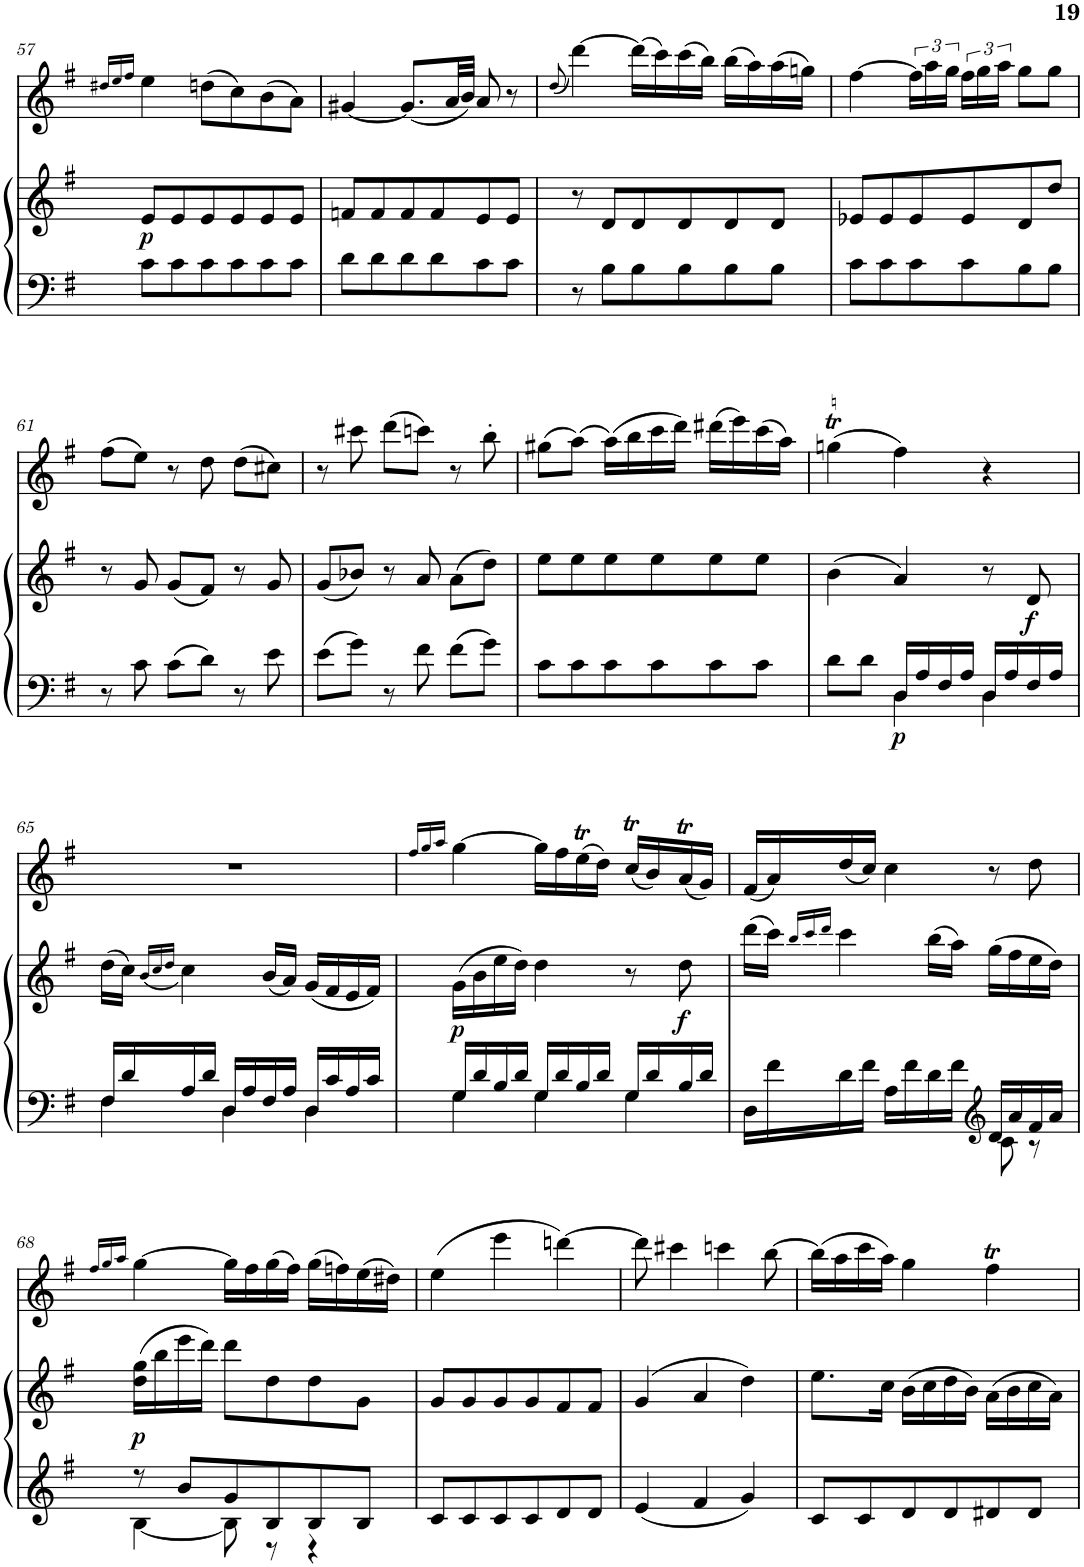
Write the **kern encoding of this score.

**kern	**kern	**dynam	**kern
*part2	*part2	*part2	*part1
*staff3	*staff2	*staff2/3	*staff1
*I"Piano	*	*	*I"Flauta
*I'Pno	*	*	*I'Fl
!!LO:PB:g=z
*clefF4	*clefG2	*	*clefG2
*k[f#]	*k[f#]	*	*k[f#]
*M3/4	*M3/4	*	*M3/4
=57	=57	=57	=57
.	.	.	16qdd#X/LL
.	.	.	16qee/
.	.	.	16qff#/JJ
!	!	!LO:DY:b	!
8c\L	8e/L	p	4ee\
8c\	8e/	.	.
8c\	8e/	.	(8ddn\L
8c\	8e/	.	8cc\)
8c\	8e/	.	(8b\
8c\J	8e/J	.	8a\J)
=58	=58	=58	=58
8d\L	8fn/L	.	[4g#X/
8d\	8f/	.	.
8d\	8f/	.	(8.g#/L]
8d\	8f/	.	.
.	.	.	32a/LL
.	.	.	32b/JJJ)
8c\	8e/	.	8a/
8c\J	8e/J	.	8r
=59	=59	=59	=59
.	.	.	(8qdd/
8r	8r	.	[4ddd\)
8B\L	8d/L	.	.
8B\	8d/	.	(16ddd\LL]
.	.	.	16ccc\)
8B\	8d/	.	(16ccc\
.	.	.	16bb\JJ)
8B\	8d/	.	(16bb\LL
.	.	.	16aa\)
8B\J	8d/J	.	(16aa\
.	.	.	16ggn\JJ)
=60	=60	=60	=60
8c\L	8e-X/L	.	[4ff#\
8c\	8e-/	.	.
8c\	8e-/	.	24ff#\LL]
.	.	.	24aa\
.	.	.	24gg\JJ
8c\	8e-/	.	24ff#\LL
.	.	.	24gg\
.	.	.	24aa\JJ
8B\	8d/	.	8gg\L
8B\J	8dd/J	.	8gg\J
!!LO:LB:g=z
=61	=61	=61	=61
8r	8r	.	(8ff#\L
8c\	8g/	.	8ee\J)
8c\L	(8g/L	.	8r
8d\J	8f#/J)	.	8dd\
8r	8r	.	(8dd\L
8e\	8g/	.	8cc#X\J)
=62	=62	=62	=62
8e\L	(8g/L	.	8r
8g\J	8b-X/J)	.	8ccc#X\
8r	8r	.	(8ddd\L
8f#\	8a/	.	8cccn\J)
8f#\L	(8a\L	.	8r
8g\J	8dd\J)	.	8bb'\
=63	=63	=63	=63
8c\L	8ee\L	.	(8gg#X\L
8c\	8ee\	.	(8aa\J)
8c\	8ee\	.	(16aa\LL)
.	.	.	16bb\
8c\	8ee\	.	16ccc\
.	.	.	16ddd\JJ)
8c\	8ee\	.	(16ddd#X\LL
.	.	.	16eee\)
8c\J	8ee\J	.	(16ccc\
.	.	.	16aa\JJ)
=64	=64	=64	=64
*^	*	*	*
8d\L	4ryy	(4b\	.	(4ggnT\
8d\J	.	.	.	.
!	!	!	!LO:DY:b=2	!
16D/LL	4D\	4a/)	p	4ff#\)
16A/	.	.	.	.
16F#/	.	.	.	.
16A/JJ	.	.	.	.
16D/LL	4D\	8r	.	4r
16A/	.	.	.	.
!	!	!	!LO:DY:b	!
16F#/	.	8d/	f	.
16A/JJ	.	.	.	.
!!LO:LB:g=z
=65	=65	=65	=65	=65
16F#/LL	4F#\	(16dd\LL	.	2.r
16d/	.	16cc\JJ)	.	.
.	.	(16qb/LL	.	.
.	.	16qcc/	.	.
.	.	16qdd/JJ	.	.
16A/	.	4cc\)	.	.
16d/JJ	.	.	.	.
16D/LL	4D\	.	.	.
16A/	.	.	.	.
16F#/	.	(16b/LL	.	.
16A/JJ	.	16a/JJ)	.	.
16D/LL	4D\	(16g/LL	.	.
16c/	.	16f#/	.	.
16A/	.	16e/	.	.
16c/JJ	.	16f#/JJ)	.	.
=66	=66	=66	=66	=66
.	.	.	.	16qff#/LL
.	.	.	.	16qgg/
.	.	.	.	16qaa/JJ
!	!	!	!LO:DY:b	!
16G/LL	4G\	(16g\LL	p	[4gg\
16d/	.	16b\	.	.
16B/	.	16ee\	.	.
16d/JJ	.	16dd\JJ)	.	.
16G/LL	4G\	4dd\	.	16gg\LL]
16d/	.	.	.	16ff#\
16B/	.	.	.	(16eeT\
16d/JJ	.	.	.	16dd\JJ)
16G/LL	4G\	8r	.	(16ccT/LL
16d/	.	.	.	16b/)
!	!	!	!LO:DY:b	!
16B/	.	8dd\	f	(16aT/
16d/JJ	.	.	.	16g/JJ)
=67	=67	=67	=67	=67
16D\LL	2ryy	(16ddd\LL	.	(16f#/LL
16f#\	.	16ccc\JJ)	.	16a/)
.	.	16qbb/LL	.	.
.	.	16qccc/	.	.
.	.	16qddd/JJ	.	.
16d\	.	4ccc\	.	(16dd/
16f#\JJ	.	.	.	16cc/JJ)
16A\LL	.	.	.	4cc\
16f#\	.	.	.	.
16d\	.	(16bb\LL	.	.
16f#\JJ	.	16aa\JJ)	.	.
*clefG2	*	*	*	*
16d/LL	8c\	(16gg\LL	.	8r
16a/	.	16ff#\	.	.
16f#/	8r	16ee\	.	8dd\
16a/JJ	.	16dd\JJ)	.	.
!!LO:LB:g=z
=68	=68	=68	=68	=68
.	.	.	.	16qff#/LL
.	.	.	.	16qgg/
.	.	.	.	16qaa/JJ
!	!	!	!LO:DY:b	!
8r	[4B\	(16dd\ 16gg\LL	p	[4gg\
.	.	16bb\	.	.
8b/L	.	16eee\	.	.
.	.	16ddd\JJ)	.	.
8g/	8B\]	8ddd\L	.	16gg\LL]
.	.	.	.	16ff#\
8B/	8r	8dd\	.	(16gg\
.	.	.	.	16ff#\JJ)
8B/	4r	8dd\	.	(16gg\LL
.	.	.	.	16ffn\)
8B/J	.	8g\J	.	(16ee\
.	.	.	.	16dd#X\JJ)
*v	*v	*	*	*
=69	=69	=69	=69
8c/L	8g/L	.	(4ee\
8c/	8g/	.	.
8c/	8g/	.	4eee\
8c/	8g/	.	.
8d/	8f#/	.	[4dddn\)
8d/J	8f#/J	.	.
=70	=70	=70	=70
4e/	(4g/	.	8ddd\]
.	.	.	4ccc#X\
4f#/	4a/	.	.
.	.	.	4cccn\
4g/	4dd\)	.	.
.	.	.	[8bb\
=71	=71	=71	=71
8c/L	8.ee\L	.	(16bb\LL]
.	.	.	16aa\
8c/	.	.	16ccc\
.	16cc\Jk	.	16aa\JJ)
8d/	(16b\LL	.	4gg\
.	16cc\	.	.
8d/	16dd\	.	.
.	16b\JJ)	.	.
8d#X/	(16a\LL	.	4ff#t\
.	16b\	.	.
8d#/J	16cc\	.	.
.	16a\JJ)	.	.
=	=	=	=
*-	*-	*-	*-
